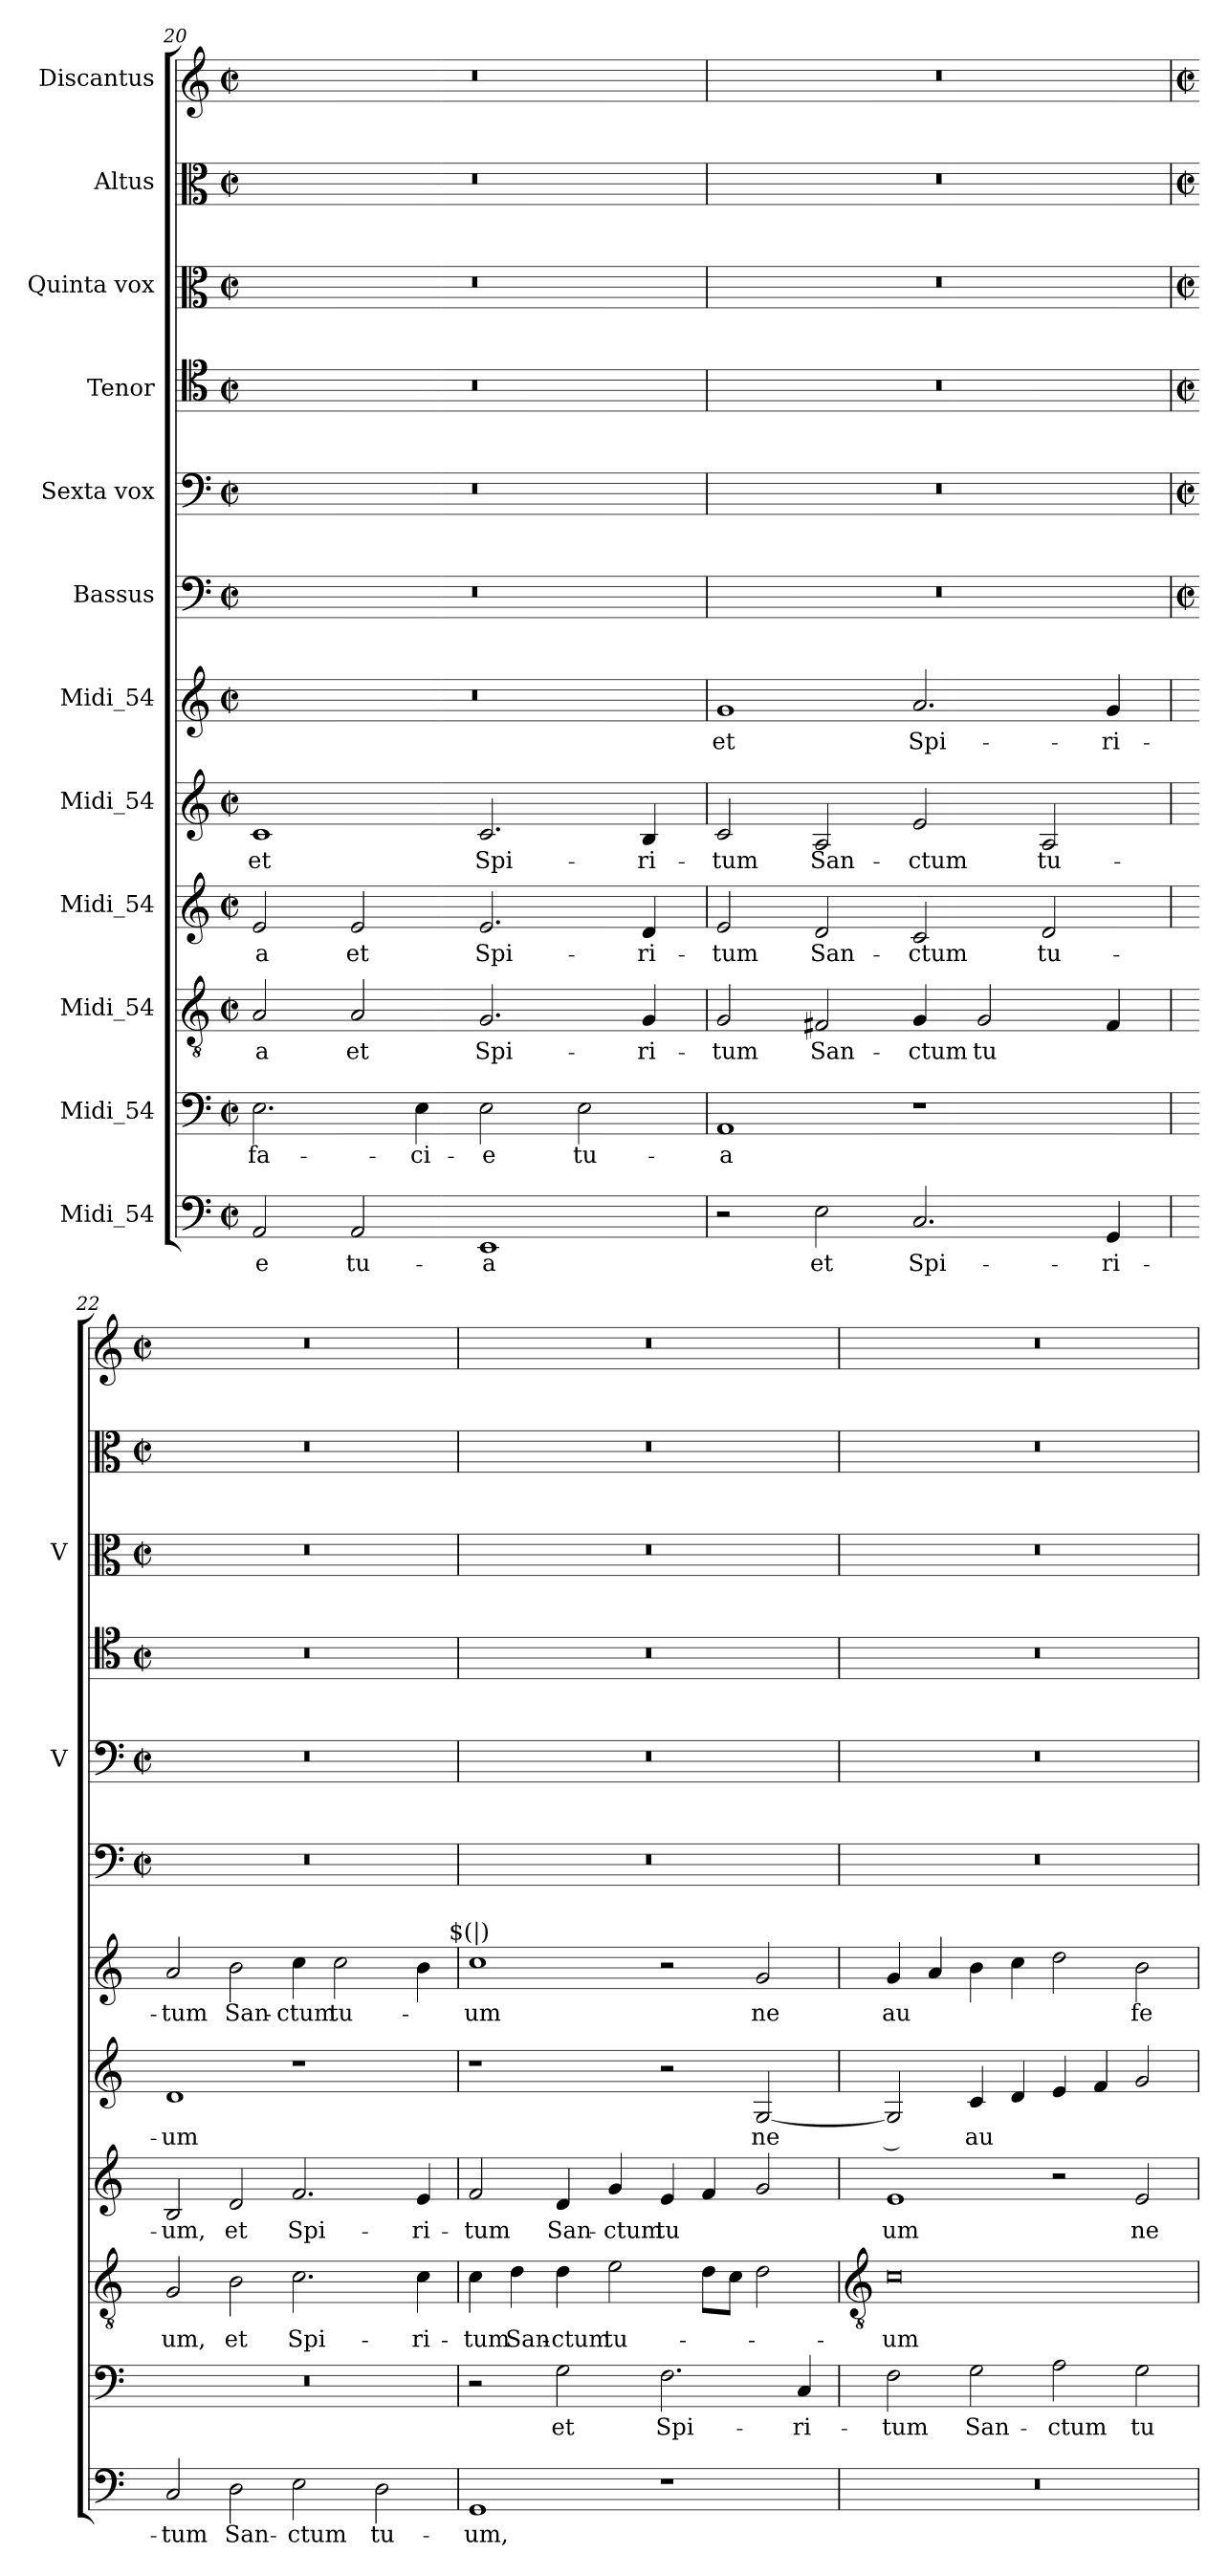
**kern	**text	**kern	**text	**kern	**text	**kern	**text	**kern	**text	**kern	**text	**kern	**kern	**kern	**kern	**kern	**kern
*part12	*part12	*part11	*part11	*part10	*part10	*part9	*part9	*part8	*part8	*part7	*part7	*part6	*part5	*part4	*part3	*part2	*part1
*staff12	*staff12	*staff11	*staff11	*staff10	*staff10	*staff9	*staff9	*staff8	*staff8	*staff7	*staff7	*staff6	*staff5	*staff4	*staff3	*staff2	*staff1
*I"Midi_54	*	*I"Midi_54	*	*I"Midi_54	*	*I"Midi_54	*	*I"Midi_54	*	*I"Midi_54	*	*I"Bassus	*I"Sexta vox	*I"Tenor	*I"Quinta vox	*I"Altus	*I"Discantus
*	*	*	*	*	*	*	*	*	*	*	*	*	*I'V	*	*I'V	*	*
!!LO:LB:g=z
*clefF4	*	*clefF4	*	*clefGv2	*	*clefG2	*	*clefG2	*	*clefG2	*	*clefF4	*clefF4	*clefC4	*clefC3	*clefC3	*clefG2
*k[]	*	*k[]	*	*k[]	*	*k[]	*	*k[]	*	*k[]	*	*k[]	*k[]	*k[]	*k[]	*k[]	*k[]
*C:	*	*C:	*	*C:	*	*C:	*	*C:	*	*C:	*	*C:	*C:	*C:	*C:	*C:	*C:
*M4/2	*	*M4/2	*	*M4/2	*	*M4/2	*	*M4/2	*	*M4/2	*	*M4/2	*M4/2	*M4/2	*M4/2	*M4/2	*M4/2
*met(c|)	*	*met(c|)	*	*met(c|)	*	*met(c|)	*	*met(c|)	*	*met(c|)	*	*met(c|)	*met(c|)	*met(c|)	*met(c|)	*met(c|)	*met(c|)
=20	=20	=20	=20	=20	=20	=20	=20	=20	=20	=20	=20	=20	=20	=20	=20	=20	=20
!	!LO:LY:b	!	!LO:LY:b	!	!LO:LY:b	!	!LO:LY:b	!	!LO:LY:b	!	!	!	!	!	!	!	!
2AA	-e	2.E	fa-	2A	-a	2e	-a	1c	et	0r	.	0r	0r	0r	0r	0r	0r
!	!LO:LY:b	!	!	!	!LO:LY:b	!	!LO:LY:b	!	!	!	!	!	!	!	!	!	!
2AA	tu-	.	.	2A	et	2e	et	.	.	.	.	.	.	.	.	.	.
!	!	!	!LO:LY:b	!	!	!	!	!	!	!	!	!	!	!	!	!	!
.	.	4E	-ci-	.	.	.	.	.	.	.	.	.	.	.	.	.	.
!	!LO:LY:b	!	!LO:LY:b	!	!LO:LY:b	!	!LO:LY:b	!	!LO:LY:b	!	!	!	!	!	!	!	!
1EE	-a	2E	-e	2.G	Spi-	2.e	Spi-	2.c	Spi-	.	.	.	.	.	.	.	.
!	!	!	!LO:LY:b	!	!	!	!	!	!	!	!	!	!	!	!	!	!
.	.	2E	tu-	.	.	.	.	.	.	.	.	.	.	.	.	.	.
!	!	!	!	!	!LO:LY:b	!	!LO:LY:b	!	!LO:LY:b	!	!	!	!	!	!	!	!
.	.	.	.	4G	-ri-	4d	-ri-	4B	-ri-	.	.	.	.	.	.	.	.
!!LO:LB:g=z
=21	=21	=21	=21	=21	=21	=21	=21	=21	=21	=21	=21	=21	=21	=21	=21	=21	=21
!	!	!	!LO:LY:b	!	!LO:LY:b	!	!LO:LY:b	!	!LO:LY:b	!	!LO:LY:b	!	!	!	!	!	!
2r	.	1AA	-a	2G	-tum	2e	-tum	2c	-tum	1g	et	0r	0r	0r	0r	0r	0r
!	!LO:LY:b	!	!	!	!LO:LY:b	!	!LO:LY:b	!	!LO:LY:b	!	!	!	!	!	!	!	!
2E	et	.	.	2F#X	San-	2d	San-	2A	San-	.	.	.	.	.	.	.	.
!	!LO:LY:b	!	!	!	!LO:LY:b	!	!LO:LY:b	!	!LO:LY:b	!	!LO:LY:b	!	!	!	!	!	!
2.C	Spi-	1r	.	4G	-ctum	2c	-ctum	2e	-ctum	2.a	Spi-	.	.	.	.	.	.
!	!	!	!	!	!LO:LY:b	!	!	!	!	!	!	!	!	!	!	!	!
.	.	.	.	2G	tu	.	.	.	.	.	.	.	.	.	.	.	.
!	!	!	!	!	!	!	!LO:LY:b	!	!LO:LY:b	!	!	!	!	!	!	!	!
.	.	.	.	.	.	2d	tu-	2A	tu-	.	.	.	.	.	.	.	.
!	!LO:LY:b	!	!	!	!LO:LY:b	!	!	!	!	!	!LO:LY:b	!	!	!	!	!	!
4GG	-ri-	.	.	4F#	-	.	.	.	.	4g	-ri-	.	.	.	.	.	.
!!LO:LB:g=z
=22	=22	=22	=22	=22	=22	=22	=22	=22	=22	=22	=22	=22	=22	=22	=22	=22	=22
*	*	*	*	*	*	*	*	*	*	*	*	*M4/2	*M4/2	*M4/2	*M4/2	*M4/2	*M4/2
*	*	*	*	*	*	*	*	*	*	*	*	*met(c|)	*met(c|)	*met(c|)	*met(c|)	*met(c|)	*met(c|)
!	!LO:LY:b	!	!	!	!LO:LY:b	!	!LO:LY:b	!	!LO:LY:b	!	!LO:LY:b	!	!	!	!	!	!
2C	-tum	0r	.	2G	um,	2B	-um,	1d	-um	2a	-tum	0r	0r	0r	0r	0r	0r
!	!LO:LY:b	!	!	!	!LO:LY:b	!	!LO:LY:b	!	!	!	!LO:LY:b	!	!	!	!	!	!
2D	San-	.	.	2B	et	2d	et	.	.	2b	San-	.	.	.	.	.	.
!	!LO:LY:b	!	!	!	!LO:LY:b	!	!LO:LY:b	!	!	!	!LO:LY:b	!	!	!	!	!	!
2E	-ctum	.	.	2.c	Spi-	2.f	Spi-	1r	.	4cc	-ctum	.	.	.	.	.	.
!	!	!	!	!	!	!	!	!	!	!	!LO:LY:b	!	!	!	!	!	!
.	.	.	.	.	.	.	.	.	.	2cc	tu-	.	.	.	.	.	.
!	!LO:LY:b	!	!	!	!	!	!	!	!	!	!	!	!	!	!	!	!
2D	tu-	.	.	.	.	.	.	.	.	.	.	.	.	.	.	.	.
!	!	!	!	!	!LO:LY:b	!	!LO:LY:b	!	!	!	!	!	!	!	!	!	!
.	.	.	.	4c	-ri-	4e	-ri-	.	.	4b	.	.	.	.	.	.	.
!!LO:LB:g=z
=23	=23	=23	=23	=23	=23	=23	=23	=23	=23	=23	=23	=23	=23	=23	=23	=23	=23
!	!	!	!	!	!	!	!	!	!	!LO:TX:a:cj:t=$(|)	!	!	!	!	!	!	!
!	!LO:LY:b	!	!	!	!LO:LY:b	!	!LO:LY:b	!	!	!	!LO:LY:b	!	!	!	!	!	!
1GG	-um,	2r	.	4c	-tum	2f	-tum	1r	.	1cc	-um	0r	0r	0r	0r	0r	0r
!	!	!	!	!	!LO:LY:b	!	!	!	!	!	!	!	!	!	!	!	!
.	.	.	.	4d	San-	.	.	.	.	.	.	.	.	.	.	.	.
!	!	!	!LO:LY:b	!	!LO:LY:b	!	!LO:LY:b	!	!	!	!	!	!	!	!	!	!
.	.	2G	et	4d	-ctum	4d	San-	.	.	.	.	.	.	.	.	.	.
!	!	!	!	!	!LO:LY:b	!	!LO:LY:b	!	!	!	!	!	!	!	!	!	!
.	.	.	.	2e	tu-	4g	-ctum	.	.	.	.	.	.	.	.	.	.
!	!	!	!LO:LY:b	!	!	!	!LO:LY:b	!	!	!	!	!	!	!	!	!	!
1r	.	2.F	Spi-	.	.	4e	tu	2r	.	2r	.	.	.	.	.	.	.
!	!	!	!	!	!	!	!LO:LY:b	!	!	!	!	!	!	!	!	!	!
.	.	.	.	8dL	.	4f	-	.	.	.	.	.	.	.	.	.	.
.	.	.	.	8cJ	.	.	.	.	.	.	.	.	.	.	.	.	.
!	!	!	!	!	!	!	!	!	!LO:LY:b	!	!LO:LY:b	!	!	!	!	!	!
.	.	.	.	2d	.	2g	.	[2G	ne	2g	ne	.	.	.	.	.	.
!	!	!	!LO:LY:b	!	!	!	!	!	!	!	!	!	!	!	!	!	!
.	.	4C	-ri-	.	.	.	.	.	.	.	.	.	.	.	.	.	.
!!LO:LB:g=z
=24	=24	=24	=24	=24	=24	=24	=24	=24	=24	=24	=24	=24	=24	=24	=24	=24	=24
*	*	*	*	*clefGv2	*	*	*	*	*	*	*	*	*	*	*	*	*
!	!	!	!LO:LY:b	!	!LO:LY:b	!	!LO:LY:b	!	!LO:LY:b	!	!LO:LY:b	!	!	!	!	!	!
0r	.	2F	-tum	0c	-um	1e	um	2G]	__	4g	au	0r	0r	0r	0r	0r	0r
.	.	.	.	.	.	.	.	.	.	4a	.	.	.	.	.	.	.
!	!	!	!LO:LY:b	!	!	!	!	!	!LO:LY:b	!	!	!	!	!	!	!	!
.	.	2G	San-	.	.	.	.	4c	au	4b	.	.	.	.	.	.	.
.	.	.	.	.	.	.	.	4d	.	4cc	.	.	.	.	.	.	.
!	!	!	!LO:LY:b	!	!	!	!	!	!	!	!	!	!	!	!	!	!
.	.	2A	-ctum	.	.	2r	.	4e	.	2dd	.	.	.	.	.	.	.
.	.	.	.	.	.	.	.	4f	.	.	.	.	.	.	.	.	.
!	!	!	!LO:LY:b	!	!	!	!LO:LY:b	!	!LO:LY:b	!	!LO:LY:b	!	!	!	!	!	!
.	.	2G	tu-	.	.	2e	ne	2g	-	2b	fe-	.	.	.	.	.	.
=	=	=	=	=	=	=	=	=	=	=	=	=	=	=	=	=	=
*-	*-	*-	*-	*-	*-	*-	*-	*-	*-	*-	*-	*-	*-	*-	*-	*-	*-
